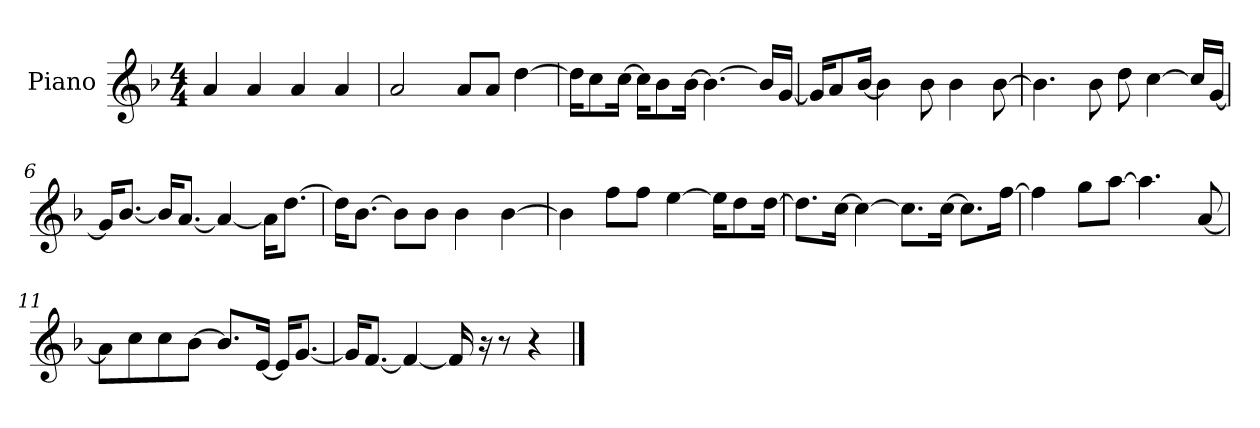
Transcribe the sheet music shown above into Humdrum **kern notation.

**kern
*part1
*staff1
*I"Piano
*I'P-no
*clefG2
*k[b-]
*M4/4
*MM90
=1
4a/
4a/
4a/
4a/
=2
2a/
8a/L
8a/J
[4dd\
=3
16dd\KL]
8cc\
[16cc\Jk
16cc\KL]
8b-\
[16b-\Jk
4.b-\_
16b-/LL]
[16g/JJ
=4
16g/KL]
8a/
[16b-/Jk
4b-\]
8b-\
4b-\
[8b-\
=5
4.b-\]
8b-\
8dd\
[4cc\
16cc/LL]
[16g/JJ
!!LO:LB:g=z
=6
16g/KL]
[8.b-/J
16b-/KL]
[8.a/J
4a/_
16a\KL]
[8.dd\J
=7
16dd\KL]
[8.b-\J
8b-\L]
8b-\J
4b-\
[4b-\
=8
4b-\]
8ff\L
8ff\J
[4ee\
16ee\KL]
8dd\
[16dd\Jk
=9
8.dd\L]
[16cc\Jk
4cc\_
8.cc\L]
[16cc\Jk
8.cc\L]
[16ff\Jk
=10
4ff\]
8gg\L
[8aa\J
4.aa\]
[8a/
!!LO:LB:g=z
=11
8a\L]
8cc\
8cc\
[8b-\J
8.b-/L]
[16e/Jk
16e/KL]
[8.g/J
=12
16g/KL]
[8.f/J
4f/_
16f/]
16r
8r
4r
==
*-
